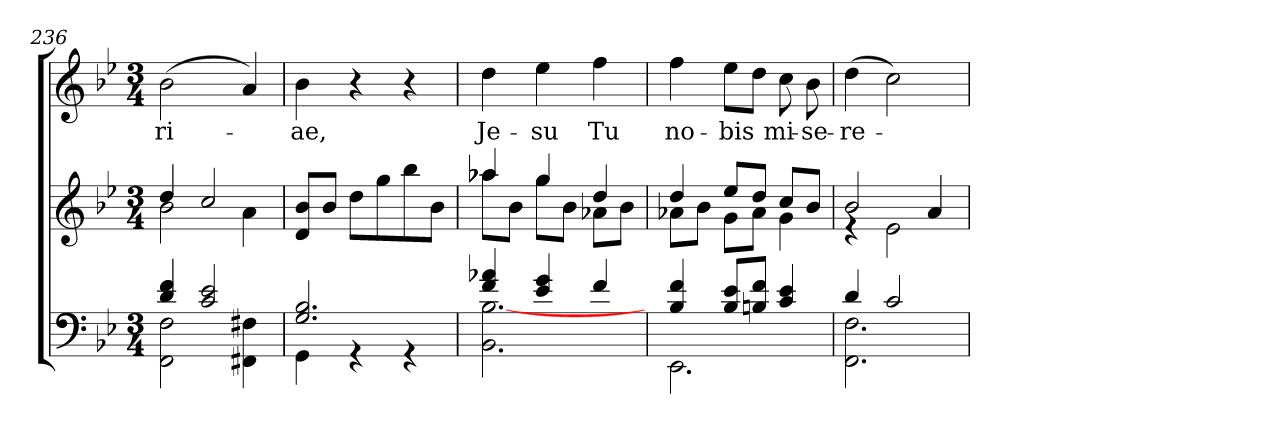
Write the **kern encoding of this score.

**kern	**kern	**kern	**text
*part2	*part2	*part1	*part1
*staff3	*staff2	*staff1	*staff1
*clefF4	*clefG2	*clefG2	*
*	*	*ITrd7c12	*
*k[b-e-]	*k[b-e-]	*k[b-e-]	*
*B-:	*B-:	*B-:	*
*M3/4	*M3/4	*M3/4	*
=236	=236	=236	=236
*^	*^	*	*
!	!	!	!	!	!LO:LY:b
4d/ 4f/	2FF\ 2F\	4dd/	2b-\	(>2B-\	-ri-
2c/ 2e-/	.	2cc/	.	.	.
.	4FF#X\ 4F#X\	.	4a\	4A/)	.
=237	=237	=237	=237	=237	=237
!	!	!	!	!	!LO:LY:b
*	*	*v	*v	*	*
2.G/ 2.B-/	4GG\	8d/ 8b-/L	4B-\	-ae,
.	.	8b-/J	.	.
.	4rFF	8dd\L	4r	.
.	.	8gg\	.	.
.	4rFF	8bb-\	4r	.
.	.	8b-\J	.	.
=238	=238	=238	=238	=238
*	*	*^	*	*
!	!	!	!	!	!LO:LY:b
4f/ 4a-X/	2.BB-\ [<2.B-\	4aa-X/	8aa-\L	4d\	Je-
.	.	.	8b-\J	.	.
!	!	!	!	!	!LO:LY:b
4e-/ 4g/	.	4gg/	8gg\L	4e-\	-su
.	.	.	8b-\J	.	.
!	!	!	!	!	!LO:LY:b
4f/	.	4dd/	8a-X\L	4f\	Tu
.	.	.	8b-\J	.	.
=239	=239	=239	=239	=239	=239
!	!	!	!	!	!LO:LY:b
4B-/ 4f/	2.EE-\	4dd/	8a-X\L	4f\	no-
.	.	.	8b-\J	.	.
!	!	!	!	!	!LO:LY:b
8B-/ 8e-/L	.	8ee-/L	8g\L	8e-\L	-bis
8Bn/ 8f/J	.	8dd/J	8a-\J	8d\J	.
!	!	!	!	!	!LO:LY:b
4c/ 4e-/	.	8cc/L	4g\	8c\	mi-
!	!	!	!	!	!LO:LY:b
.	.	8b-/J	.	8B-\	-se-
!!LO:LB:g=z
=240	=240	=240	=240	=240	=240
!	!	!	!	!	!LO:LY:b
4d/	2.FF\ 2.F\	2b-/	4rd	(>4d\	-re-
2c/	.	.	2e-\	2c\)	.
.	.	4a/	.	.	.
*v	*v	*	*	*	*
*	*v	*v	*	*
=	=	=	=
*-	*-	*-	*-
